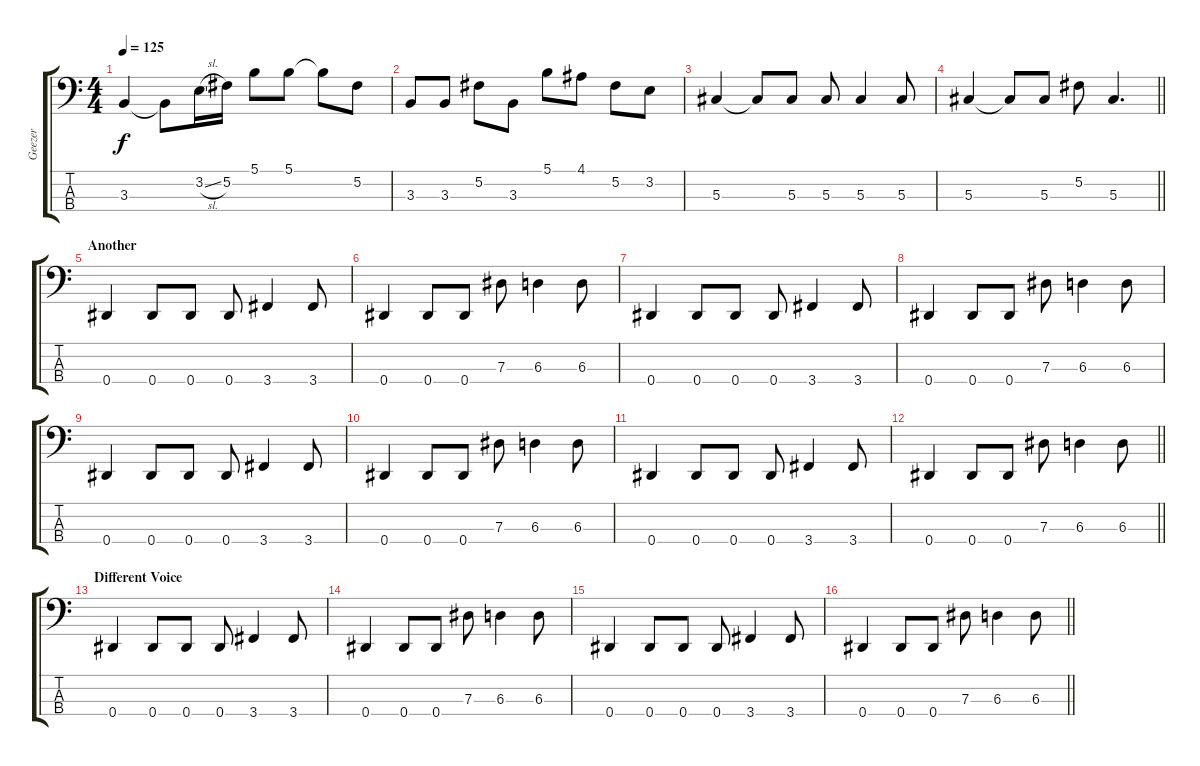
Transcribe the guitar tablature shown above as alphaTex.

\track ("Geezer" "Geezer") {instrument electricbassfinger}
\staff {score tabs}
\tuning (Gb2 Db2 Ab1 Eb1) {hide}
\ts (4 4)
\tempo 125
\clef f4
\ks c
3.3.4{dy f} 3.3{t}.8 3.2{sl}.16 5.2.16 5.1.8 5.1.8 5.1{t}.8 5.2.8 |
3.3.8 3.3.8 5.2.8 3.3.8 5.1.8 4.1.8 5.2.8 3.2.8 |
5.3.4 5.3{t}.8 5.3.8 5.3.8 5.3.4 5.3.8 |
\barLineRight lightlight
5.3.4 5.3{t}.8 5.3.8 5.2.8 5.3.4{d} |
\section ("" "Another")
0.4.4 0.4.8 0.4.8 0.4.8 3.4.4 3.4.8 |
0.4.4 0.4.8 0.4.8 7.3.8 6.3.4 6.3.8 |
0.4.4 0.4.8 0.4.8 0.4.8 3.4.4 3.4.8 |
0.4.4 0.4.8 0.4.8 7.3.8 6.3.4 6.3.8 |
0.4.4 0.4.8 0.4.8 0.4.8 3.4.4 3.4.8 |
0.4.4 0.4.8 0.4.8 7.3.8 6.3.4 6.3.8 |
0.4.4 0.4.8 0.4.8 0.4.8 3.4.4 3.4.8 |
\barLineRight lightlight
0.4.4 0.4.8 0.4.8 7.3.8 6.3.4 6.3.8 |
\section ("" "Different Voice")
0.4.4 0.4.8 0.4.8 0.4.8 3.4.4 3.4.8 |
0.4.4 0.4.8 0.4.8 7.3.8 6.3.4 6.3.8 |
0.4.4 0.4.8 0.4.8 0.4.8 3.4.4 3.4.8 |
\barLineRight lightlight
0.4.4 0.4.8 0.4.8 7.3.8 6.3.4 6.3.8
